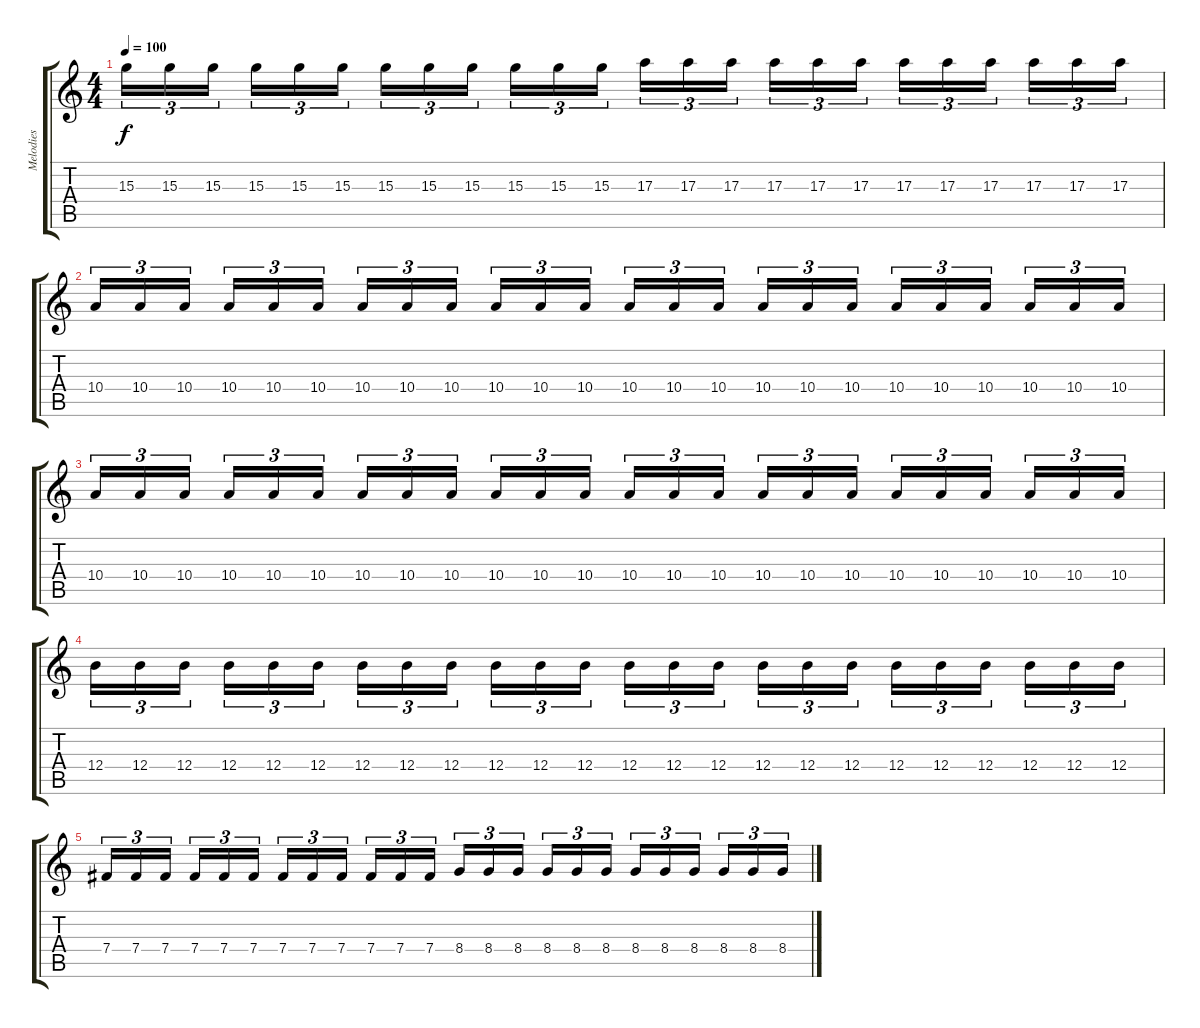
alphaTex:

\track ("Melodies" "Melodies") {instrument distortionguitar}
\staff {score tabs}
\tuning (Db4 Ab3 E3 B2 Gb2 Db2) {hide}
\ts (4 4)
\tempo 100
\clef g2
\ks c
15.3.16{tu (3 2) dy f} 15.3.16{tu (3 2)} 15.3.16{tu (3 2) beam splitsecondary} 15.3.16{tu (3 2)} 15.3.16{tu (3 2)} 15.3.16{tu (3 2)} 15.3.16{tu (3 2)} 15.3.16{tu (3 2)} 15.3.16{tu (3 2) beam splitsecondary} 15.3.16{tu (3 2)} 15.3.16{tu (3 2)} 15.3.16{tu (3 2)} 17.3.16{tu (3 2)} 17.3.16{tu (3 2)} 17.3.16{tu (3 2) beam splitsecondary} 17.3.16{tu (3 2)} 17.3.16{tu (3 2)} 17.3.16{tu (3 2)} 17.3.16{tu (3 2)} 17.3.16{tu (3 2)} 17.3.16{tu (3 2) beam splitsecondary} 17.3.16{tu (3 2)} 17.3.16{tu (3 2)} 17.3.16{tu (3 2)} |
10.4.16{tu (3 2)} 10.4.16{tu (3 2)} 10.4.16{tu (3 2) beam splitsecondary} 10.4.16{tu (3 2)} 10.4.16{tu (3 2)} 10.4.16{tu (3 2)} 10.4.16{tu (3 2)} 10.4.16{tu (3 2)} 10.4.16{tu (3 2) beam splitsecondary} 10.4.16{tu (3 2)} 10.4.16{tu (3 2)} 10.4.16{tu (3 2)} 10.4.16{tu (3 2)} 10.4.16{tu (3 2)} 10.4.16{tu (3 2) beam splitsecondary} 10.4.16{tu (3 2)} 10.4.16{tu (3 2)} 10.4.16{tu (3 2)} 10.4.16{tu (3 2)} 10.4.16{tu (3 2)} 10.4.16{tu (3 2) beam splitsecondary} 10.4.16{tu (3 2)} 10.4.16{tu (3 2)} 10.4.16{tu (3 2)} |
10.4.16{tu (3 2)} 10.4.16{tu (3 2)} 10.4.16{tu (3 2) beam splitsecondary} 10.4.16{tu (3 2)} 10.4.16{tu (3 2)} 10.4.16{tu (3 2)} 10.4.16{tu (3 2)} 10.4.16{tu (3 2)} 10.4.16{tu (3 2) beam splitsecondary} 10.4.16{tu (3 2)} 10.4.16{tu (3 2)} 10.4.16{tu (3 2)} 10.4.16{tu (3 2)} 10.4.16{tu (3 2)} 10.4.16{tu (3 2) beam splitsecondary} 10.4.16{tu (3 2)} 10.4.16{tu (3 2)} 10.4.16{tu (3 2)} 10.4.16{tu (3 2)} 10.4.16{tu (3 2)} 10.4.16{tu (3 2) beam splitsecondary} 10.4.16{tu (3 2)} 10.4.16{tu (3 2)} 10.4.16{tu (3 2)} |
12.4.16{tu (3 2)} 12.4.16{tu (3 2)} 12.4.16{tu (3 2) beam splitsecondary} 12.4.16{tu (3 2)} 12.4.16{tu (3 2)} 12.4.16{tu (3 2)} 12.4.16{tu (3 2)} 12.4.16{tu (3 2)} 12.4.16{tu (3 2) beam splitsecondary} 12.4.16{tu (3 2)} 12.4.16{tu (3 2)} 12.4.16{tu (3 2)} 12.4.16{tu (3 2)} 12.4.16{tu (3 2)} 12.4.16{tu (3 2) beam splitsecondary} 12.4.16{tu (3 2)} 12.4.16{tu (3 2)} 12.4.16{tu (3 2)} 12.4.16{tu (3 2)} 12.4.16{tu (3 2)} 12.4.16{tu (3 2) beam splitsecondary} 12.4.16{tu (3 2)} 12.4.16{tu (3 2)} 12.4.16{tu (3 2)} |
7.4.16{tu (3 2)} 7.4.16{tu (3 2)} 7.4.16{tu (3 2) beam splitsecondary} 7.4.16{tu (3 2)} 7.4.16{tu (3 2)} 7.4.16{tu (3 2)} 7.4.16{tu (3 2)} 7.4.16{tu (3 2)} 7.4.16{tu (3 2) beam splitsecondary} 7.4.16{tu (3 2)} 7.4.16{tu (3 2)} 7.4.16{tu (3 2)} 8.4.16{tu (3 2)} 8.4.16{tu (3 2)} 8.4.16{tu (3 2) beam splitsecondary} 8.4.16{tu (3 2)} 8.4.16{tu (3 2)} 8.4.16{tu (3 2)} 8.4.16{tu (3 2)} 8.4.16{tu (3 2)} 8.4.16{tu (3 2) beam splitsecondary} 8.4.16{tu (3 2)} 8.4.16{tu (3 2)} 8.4.16{tu (3 2)}
